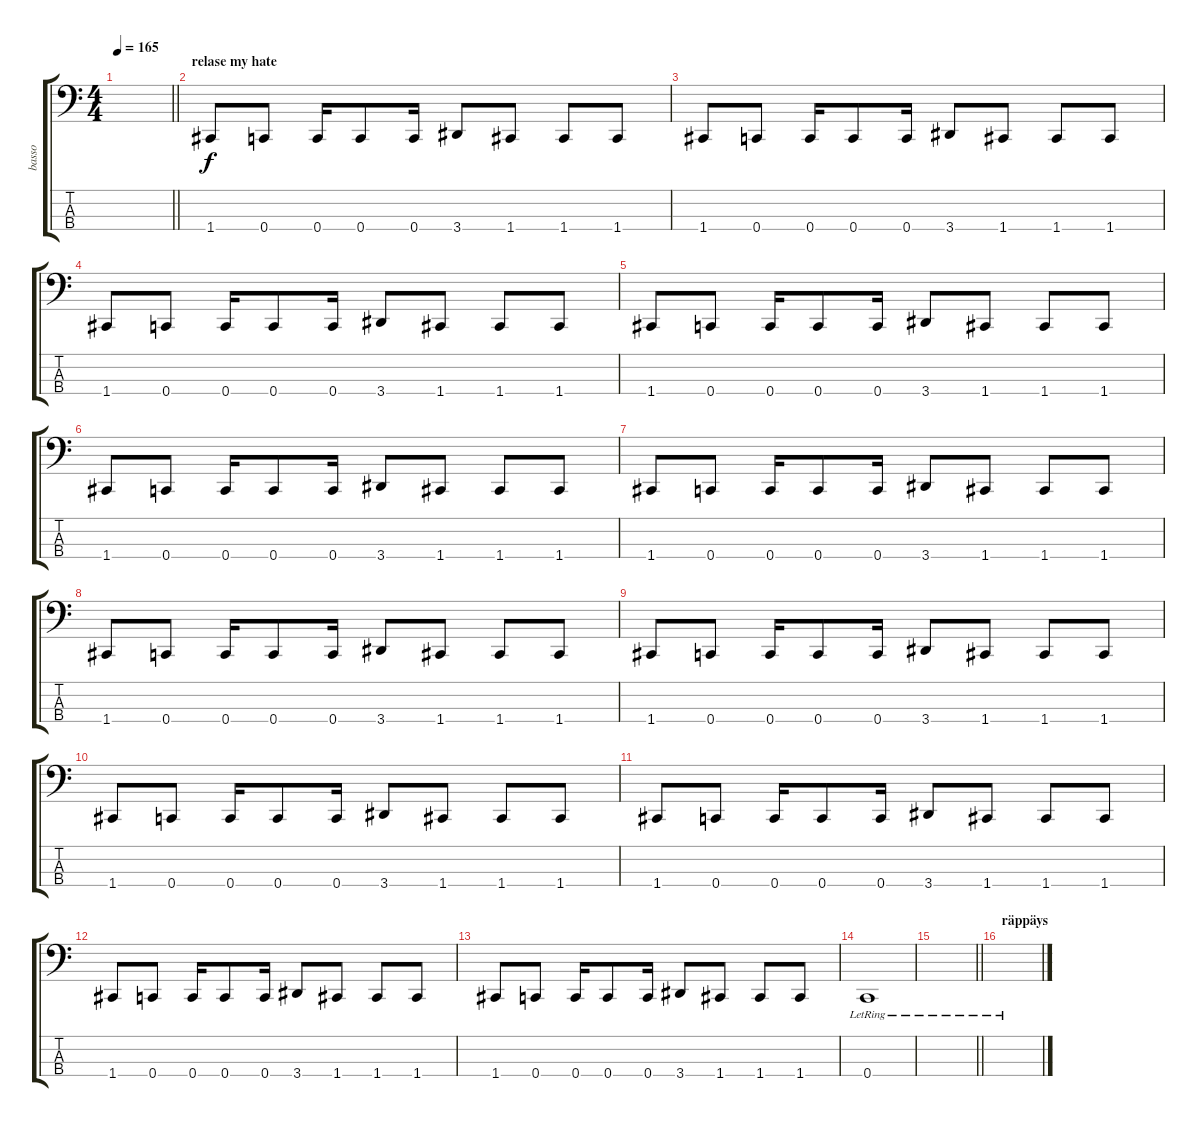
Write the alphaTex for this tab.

\track ("basso" "basso") {instrument electricbasspick}
\staff {score tabs}
\tuning (F2 C2 G1 C1) {hide}
\ts (4 4)
\tempo 165
\clef f4
\barLineRight lightlight
\ks c
|
\section ("" "relase my hate")
1.4.8 0.4.8 0.4.16 0.4.8 0.4.16 3.4.8 1.4.8 1.4.8 1.4.8 |
1.4.8 0.4.8 0.4.16 0.4.8 0.4.16 3.4.8 1.4.8 1.4.8 1.4.8 |
1.4.8 0.4.8 0.4.16 0.4.8 0.4.16 3.4.8 1.4.8 1.4.8 1.4.8 |
1.4.8 0.4.8 0.4.16 0.4.8 0.4.16 3.4.8 1.4.8 1.4.8 1.4.8 |
1.4.8 0.4.8 0.4.16 0.4.8 0.4.16 3.4.8 1.4.8 1.4.8 1.4.8 |
1.4.8 0.4.8 0.4.16 0.4.8 0.4.16 3.4.8 1.4.8 1.4.8 1.4.8 |
1.4.8 0.4.8 0.4.16 0.4.8 0.4.16 3.4.8 1.4.8 1.4.8 1.4.8 |
1.4.8 0.4.8 0.4.16 0.4.8 0.4.16 3.4.8 1.4.8 1.4.8 1.4.8 |
1.4.8 0.4.8 0.4.16 0.4.8 0.4.16 3.4.8 1.4.8 1.4.8 1.4.8 |
1.4.8 0.4.8 0.4.16 0.4.8 0.4.16 3.4.8 1.4.8 1.4.8 1.4.8 |
1.4.8 0.4.8 0.4.16 0.4.8 0.4.16 3.4.8 1.4.8 1.4.8 1.4.8 |
1.4.8 0.4.8 0.4.16 0.4.8 0.4.16 3.4.8 1.4.8 1.4.8 1.4.8 |
0.4{lr}.1 |
\barLineRight lightlight
|
\section ("" "räppäys")
